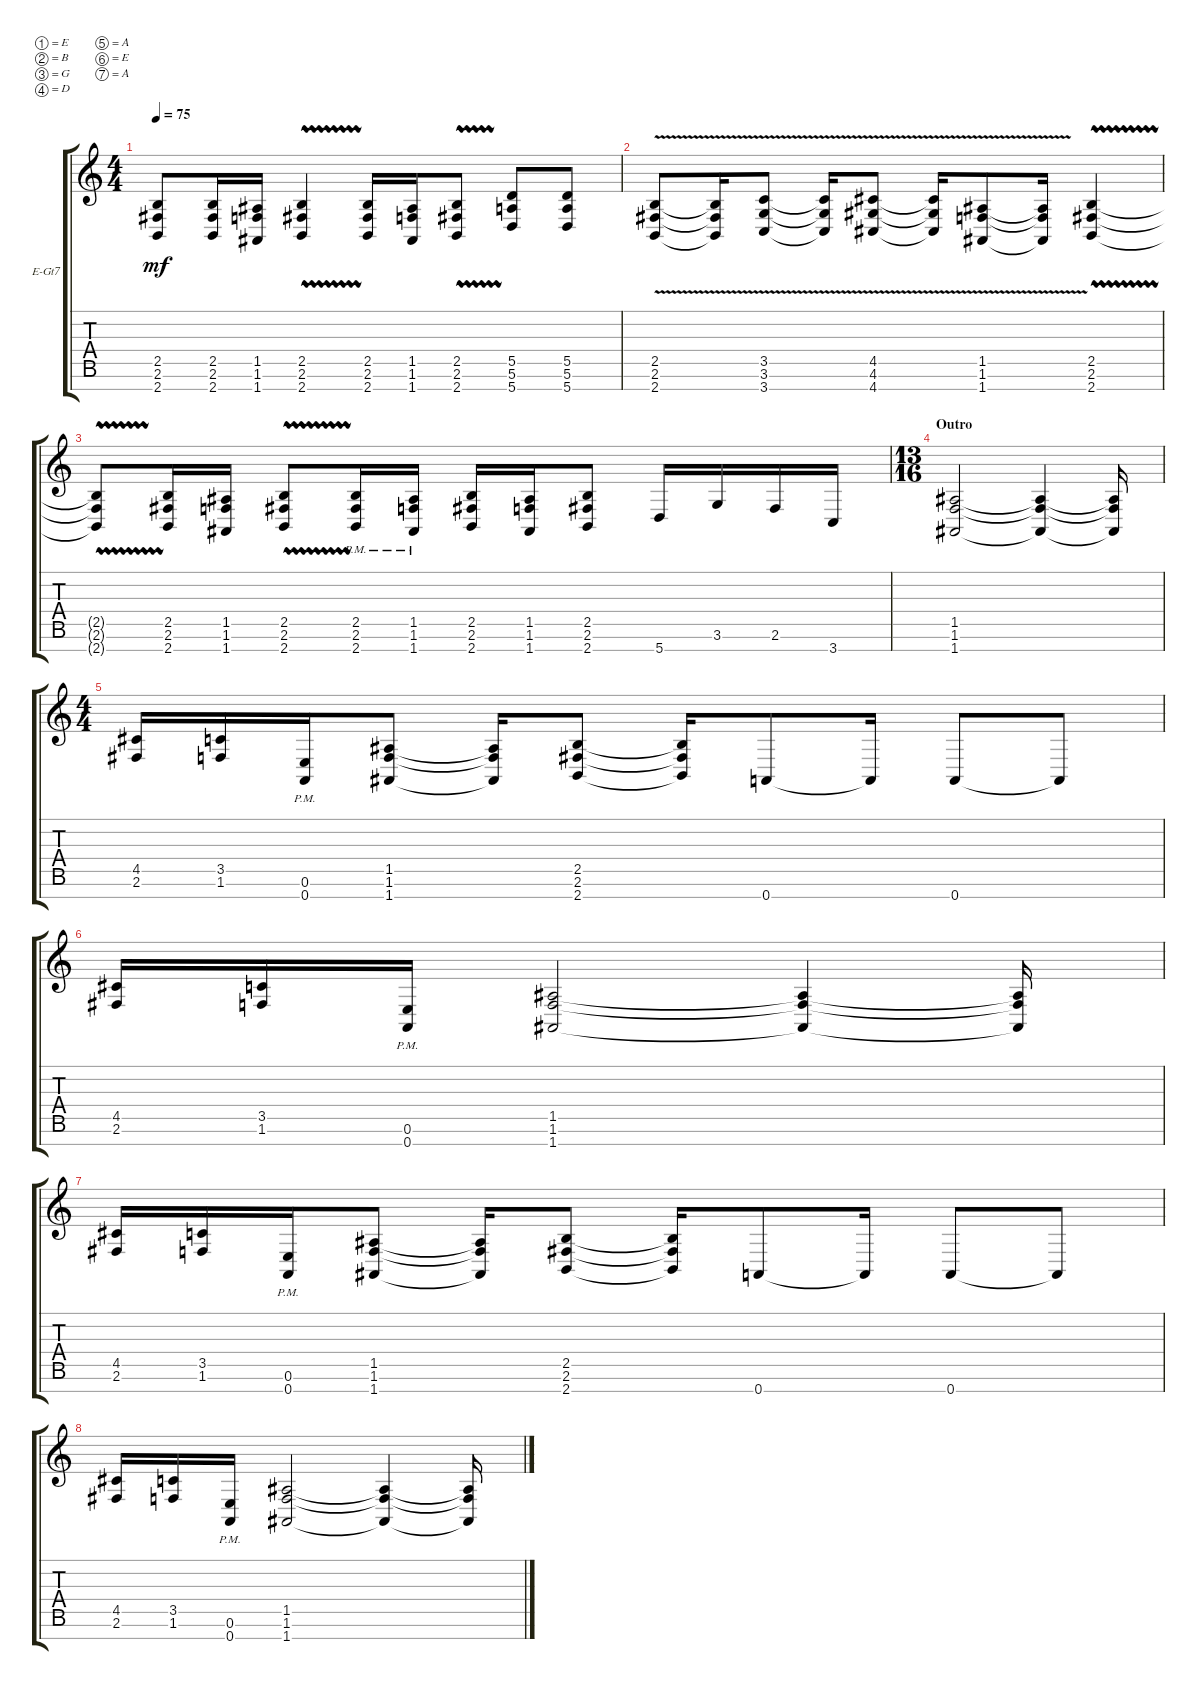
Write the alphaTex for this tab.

\defaultSystemsLayout 4
\bracketExtendMode groupsimilarinstruments
\firstSystemTrackNameOrientation horizontal
\otherSystemsTrackNameOrientation horizontal
\track ("Gtr_1" "E-Gt7") {instrument distortionguitar}
\staff {score tabs}
\tuning (E4 B3 G3 D3 A2 E2 A1)
\ts (4 4)
\tempo 75
\clef g2
\scale
0.47452
\ks c
(2.7{t} 2.6{t} 2.5{t}).8{dy mf} (2.7 2.6 2.5).16 (1.7 1.6 1.5).16 (2.7{vw} 2.6 2.5).4 (2.7 2.6 2.5).16 (1.7 1.6 1.5).16 (2.7{vw} 2.6 2.5).8 (5.7 5.6 5.5).8 (5.7 5.6 5.5).8 |
\scale
0.517533 (2.7{v} 2.6 2.5).8 (2.7{t} 2.6{t} 2.5{t}).16 (3.7{v} 3.6 3.5).8 (3.7{t} 3.6{t} 3.5{t}).16 (4.7{v} 4.6 4.5).8 (4.7{t} 4.6{t} 4.5{t}).16 (1.7{v} 1.6 1.5).8 (1.7{t} 1.6{t} 1.5{t}).16 (2.7{vw} 2.6 2.5).4 |
\scale
0.482611 (2.7{t} 2.6{t} 2.5{t}).8 (2.7 2.6 2.5).16 (1.7 1.6 1.5).16 (2.7{vw} 2.6 2.5).8 (2.7 2.6 2.5{pm}).16 (1.7 1.6 1.5{pm}).16 (2.7 2.6 2.5).16 (1.7 1.6 1.5).16 (2.7 2.6 2.5).8 5.7.16 3.6.16 2.6.16 3.7.16 |
\ts (13 16)
\section ("" "Outro")
\scale
0.429436 (1.7 1.6 1.5).2 (1.6{t} 1.7{t} 1.5{t}).4 (1.6{t} 1.7{t} 1.5{t}).16 |
\ts (4 4)
\scale
0.570716 (2.6 4.5).16 (1.6 3.5).16 (0.7 0.6{pm}).16 (1.7 1.6 1.5).8 (1.7{t} 1.6{t} 1.5{t}).16 (2.7 2.6 2.5).8 (2.7{t} 2.6{t} 2.5{t}).16 0.7.8 0.7{t}.16 0.7.8 0.7{t}.8 |
(2.6 4.5).16 (1.6 3.5).16 (0.7 0.6{pm}).16 (1.7 1.6 1.5).2 (1.6{t} 1.7{t} 1.5{t}).4 (1.6{t} 1.7{t} 1.5{t}).16 |
(2.6 4.5).16 (1.6 3.5).16 (0.7 0.6{pm}).16 (1.7 1.6 1.5).8 (1.7{t} 1.6{t} 1.5{t}).16 (2.7 2.6 2.5).8 (2.7{t} 2.6{t} 2.5{t}).16 0.7.8 0.7{t}.16 0.7.8 0.7{t}.8 |
(2.6 4.5).16 (1.6 3.5).16 (0.7 0.6{pm}).16 (1.7 1.6 1.5).2 (1.6{t} 1.7{t} 1.5{t}).4 (1.6{t} 1.7{t} 1.5{t}).16
